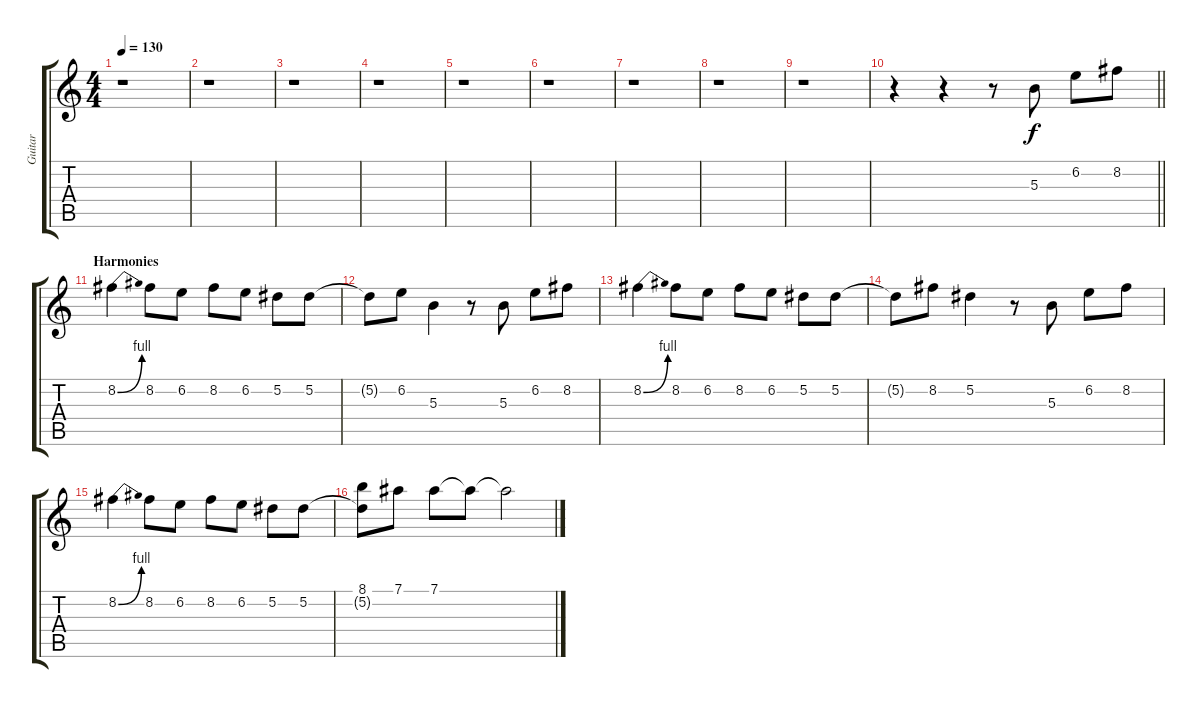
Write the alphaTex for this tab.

\track ("Guitar" "Guitar") {instrument distortionguitar}
\staff {score tabs}
\tuning (Eb4 Bb3 Gb3 Db3 Ab2 Db2) {hide}
\ts (4 4)
\tempo 130
\clef g2
\ks c
r.1{dy f} |
r.1 |
r.1 |
r.1 |
r.1 |
r.1 |
r.1 |
r.1 |
r.1 |
\barLineRight lightlight
r.4 r.4 r.8 5.3.8 6.2.8 8.2.8 |
\section ("" "Harmonies")
8.2{be (bend 0 0 60 4)}.4 8.2.8 6.2.8 8.2.8 6.2.8 5.2.8 5.2.8 |
5.2{t}.8 6.2.8 5.3.4 r.8 5.3.8 6.2.8 8.2.8 |
8.2{be (bend 0 0 60 4)}.4 8.2.8 6.2.8 8.2.8 6.2.8 5.2.8 5.2.8 |
5.2{t}.8 8.2.8 5.2.4 r.8 5.3.8 6.2.8 8.2.8 |
8.2{be (bend 0 0 60 4)}.4 8.2.8 6.2.8 8.2.8 6.2.8 5.2.8 5.2.8 |
(8.1 5.2{t}).8 7.1.8 7.1.8 7.1{t}.8 7.1{t}.2
